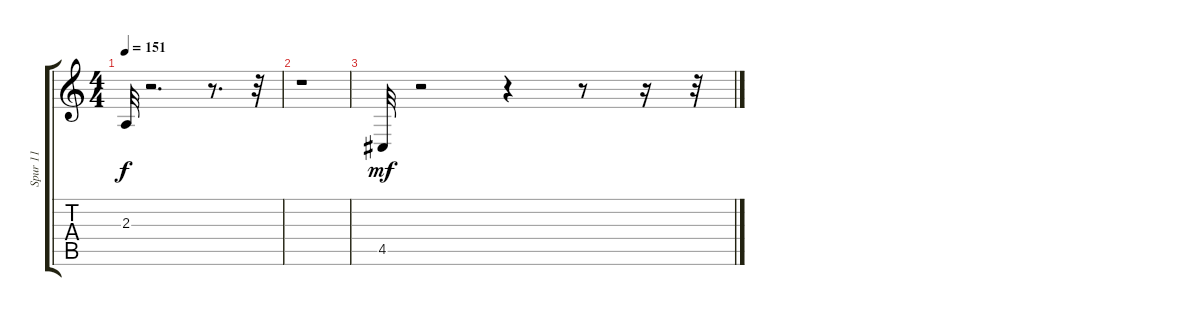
\track ("Spur 11" "Spur 11") {instrument acousticgrandpiano}
\staff {score tabs}
\tuning (E4 B3 G3 D3 A2 E2) {hide}
\ts (4 4)
\tempo 151
\clef g2
\ks c
2.3.32{dy f} r.2{d} r.8{d} r.32 |
r.1 |
4.5.32{dy mf} r.2 r.4 r.8 r.16 r.32
